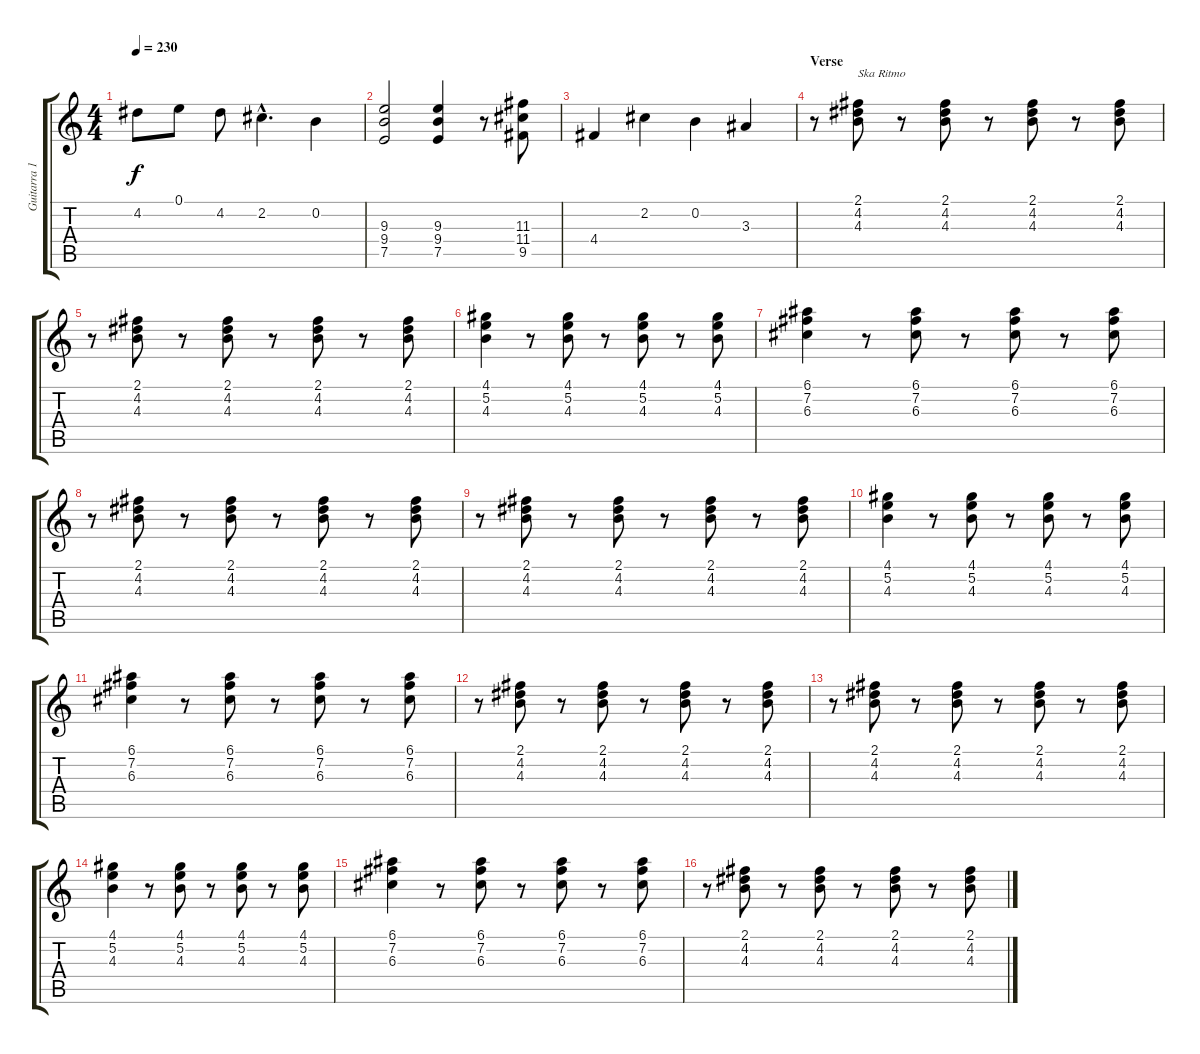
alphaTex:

\track ("Guitarra 1 - Mathias" "Guitarra 1") {instrument distortionguitar}
\staff {score tabs}
\tuning (E4 B3 G3 D3 A2 E2) {hide}
\ts (4 4)
\tempo 230
\clef g2
\ks c
4.2.8{dy f} 0.1.8 4.2.8 2.2{hac}.4{d} 0.2.4 |
(9.3 9.4 7.5).2 (9.3 9.4 7.5).4 r.8 (11.3 11.4 9.5).8 |
4.4.4 2.2.4 0.2.4 3.3.4 |
\section ("" "Verse")
r.8 (2.1 4.2 4.3).8{txt "Ska Ritmo"} r.8 (2.1 4.2 4.3).8 r.8 (2.1 4.2 4.3).8 r.8 (2.1 4.2 4.3).8 |
r.8 (2.1 4.2 4.3).8 r.8 (2.1 4.2 4.3).8 r.8 (2.1 4.2 4.3).8 r.8 (2.1 4.2 4.3).8 |
(4.1 5.2 4.3).4 r.8 (4.1 5.2 4.3).8 r.8 (4.1 5.2 4.3).8 r.8 (4.1 5.2 4.3).8 |
(6.1 7.2 6.3).4 r.8 (6.1 7.2 6.3).8 r.8 (6.1 7.2 6.3).8 r.8 (6.1 7.2 6.3).8 |
r.8 (2.1 4.2 4.3).8 r.8 (2.1 4.2 4.3).8 r.8 (2.1 4.2 4.3).8 r.8 (2.1 4.2 4.3).8 |
r.8 (2.1 4.2 4.3).8 r.8 (2.1 4.2 4.3).8 r.8 (2.1 4.2 4.3).8 r.8 (2.1 4.2 4.3).8 |
(4.1 5.2 4.3).4 r.8 (4.1 5.2 4.3).8 r.8 (4.1 5.2 4.3).8 r.8 (4.1 5.2 4.3).8 |
(6.1 7.2 6.3).4 r.8 (6.1 7.2 6.3).8 r.8 (6.1 7.2 6.3).8 r.8 (6.1 7.2 6.3).8 |
r.8 (2.1 4.2 4.3).8 r.8 (2.1 4.2 4.3).8 r.8 (2.1 4.2 4.3).8 r.8 (2.1 4.2 4.3).8 |
r.8 (2.1 4.2 4.3).8 r.8 (2.1 4.2 4.3).8 r.8 (2.1 4.2 4.3).8 r.8 (2.1 4.2 4.3).8 |
(4.1 5.2 4.3).4 r.8 (4.1 5.2 4.3).8 r.8 (4.1 5.2 4.3).8 r.8 (4.1 5.2 4.3).8 |
(6.1 7.2 6.3).4 r.8 (6.1 7.2 6.3).8 r.8 (6.1 7.2 6.3).8 r.8 (6.1 7.2 6.3).8 |
r.8 (2.1 4.2 4.3).8 r.8 (2.1 4.2 4.3).8 r.8 (2.1 4.2 4.3).8 r.8 (2.1 4.2 4.3).8
